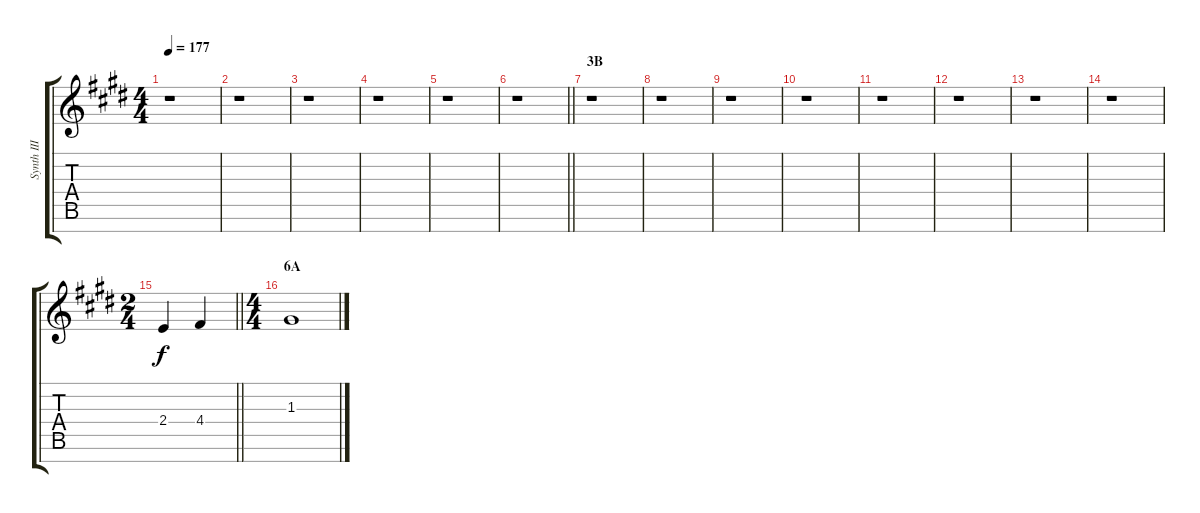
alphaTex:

\track ("Synth III" "Synth III") {instrument fx5brightness}
\staff {score tabs}
\tuning (E5 B4 G4 D4 A3 E3 B2) {hide}
\ts (4 4)
\tempo 177
\clef g2
\ks e
r.1{dy f} |
r.1 |
r.1 |
r.1 |
r.1 |
\barLineRight lightlight
r.1 |
\section ("" "3B")
r.1 |
r.1 |
r.1 |
r.1 |
r.1 |
r.1 |
r.1 |
r.1 |
\ts (2 4)
\barLineRight lightlight
2.4.4 4.4.4 |
\ts (4 4)
\section ("" "6A")
1.3.1
